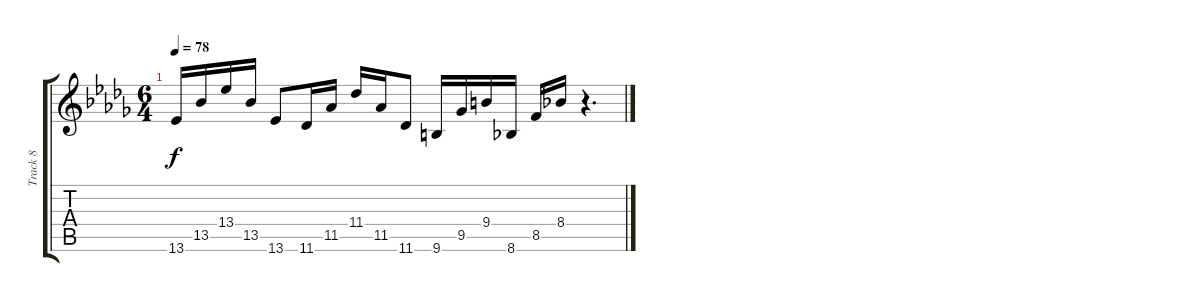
\track ("Track 8" "Track 8") {instrument acousticguitarnylon}
\staff {score tabs}
\tuning (E4 B3 G3 D3 A2 D2) {hide}
\ts (6 4)
\tempo 78
\clef g2
\ks bbminor
13.6.16{dy f} 13.5.16 13.4.16 13.5.16 13.6.8 11.6.16 11.5.16 11.4.16 11.5.16 11.6.8 9.6.16 9.5.16 9.4.16 8.6.16 8.5.16 8.4.16 r.4{d}
